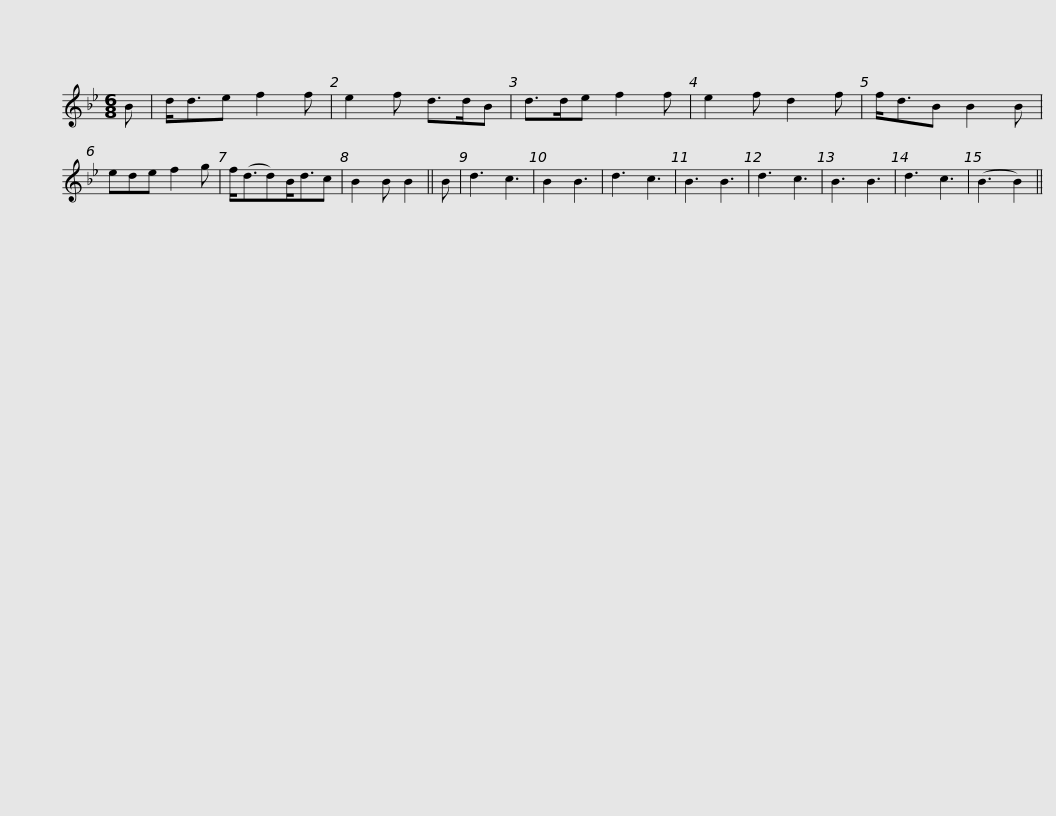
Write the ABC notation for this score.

X:1
L:1/8
M:6/8
I:linebreak $
K:Bb
V:1 treble
V:1
 B | d<de f2 f | e2 f d>dB | d>de f2 f | e2 f d2 f | %5
 f<dB B2 B | ede f2 g | f<(dd)B<dc | B2 B B2 ||$ B | %10
 d3 c3 | B2 B3 | d3 c3 | B3 B3 | d3 c3 | %15
 B3 B3 | d3 c3 | (B3 B2) || %18
